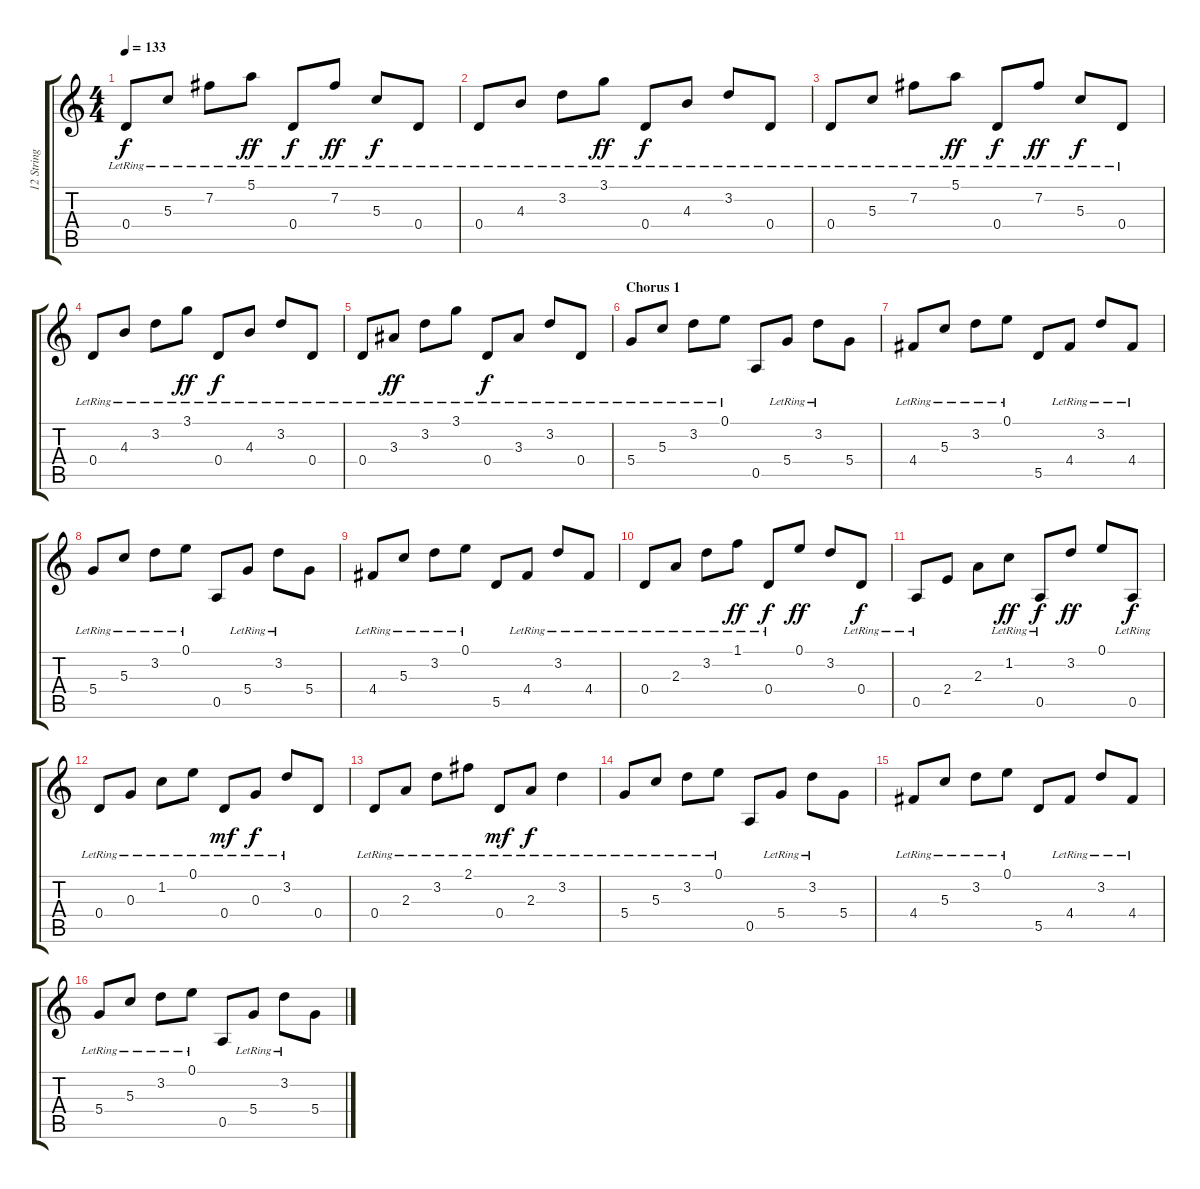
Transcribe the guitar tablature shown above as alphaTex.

\track ("12 String Guitar" "12 String ") {instrument acousticguitarsteel}
\staff {score tabs}
\tuning (E4 B3 G3 D3 A2 E2) {hide}
\ts (4 4)
\tempo 133
\clef g2
\ks c
0.4{lr}.8{dy f} 5.3{lr}.8 7.2{lr}.8 5.1{lr}.8{dy ff} 0.4{lr}.8{dy f} 7.2{lr}.8{dy ff} 5.3{lr}.8{dy f} 0.4{lr}.8 |
0.4{lr}.8 4.3{lr}.8 3.2{lr}.8 3.1{lr}.8{dy ff} 0.4{lr}.8{dy f} 4.3{lr}.8 3.2{lr}.8 0.4{lr}.8 |
0.4{lr}.8 5.3{lr}.8 7.2{lr}.8 5.1{lr}.8{dy ff} 0.4{lr}.8{dy f} 7.2{lr}.8{dy ff} 5.3{lr}.8{dy f} 0.4{lr}.8 |
0.4{lr}.8 4.3{lr}.8 3.2{lr}.8 3.1{lr}.8{dy ff} 0.4{lr}.8{dy f} 4.3{lr}.8 3.2{lr}.8 0.4{lr}.8 |
0.4{lr}.8 3.3{lr}.8{dy ff} 3.2{lr}.8 3.1{lr}.8 0.4{lr}.8{dy f} 3.3{lr}.8 3.2{lr}.8 0.4{lr}.8 |
\section ("" "Chorus 1")
5.4{lr}.8 5.3{lr}.8 3.2{lr}.8 0.1{lr}.8 0.5.8 5.4{lr}.8 3.2{lr}.8 5.4.8 |
4.4{lr}.8 5.3{lr}.8 3.2{lr}.8 0.1{lr}.8 5.5.8 4.4{lr}.8 3.2{lr}.8 4.4{lr}.8 |
5.4{lr}.8 5.3{lr}.8 3.2{lr}.8 0.1{lr}.8 0.5.8 5.4{lr}.8 3.2{lr}.8 5.4.8 |
4.4{lr}.8 5.3{lr}.8 3.2{lr}.8 0.1{lr}.8 5.5.8 4.4{lr}.8 3.2{lr}.8 4.4{lr}.8 |
0.4{lr}.8 2.3{lr}.8 3.2{lr}.8 1.1{lr}.8{dy ff} 0.4{lr}.8{dy f} 0.1.8{dy ff} 3.2.8 0.4{lr}.8{dy f} |
0.5{lr}.8 2.4.8 2.3.8 1.2{lr}.8{dy ff} 0.5{lr}.8{dy f} 3.2.8{dy ff} 0.1.8 0.5{lr}.8{dy f} |
0.4{lr}.8 0.3{lr}.8 1.2{lr}.8 0.1{lr}.8 0.4{lr}.8{dy mf} 0.3{lr}.8{dy f} 3.2{lr}.8 0.4.8 |
0.4{lr}.8 2.3{lr}.8 3.2{lr}.8 2.1{lr}.8 0.4{lr}.8{dy mf} 2.3{lr}.8{dy f} 3.2{lr}.4 |
5.4{lr}.8 5.3{lr}.8 3.2{lr}.8 0.1{lr}.8 0.5.8 5.4{lr}.8 3.2{lr}.8 5.4.8 |
4.4{lr}.8 5.3{lr}.8 3.2{lr}.8 0.1{lr}.8 5.5.8 4.4{lr}.8 3.2{lr}.8 4.4{lr}.8 |
5.4{lr}.8 5.3{lr}.8 3.2{lr}.8 0.1{lr}.8 0.5.8 5.4{lr}.8 3.2{lr}.8 5.4.8
